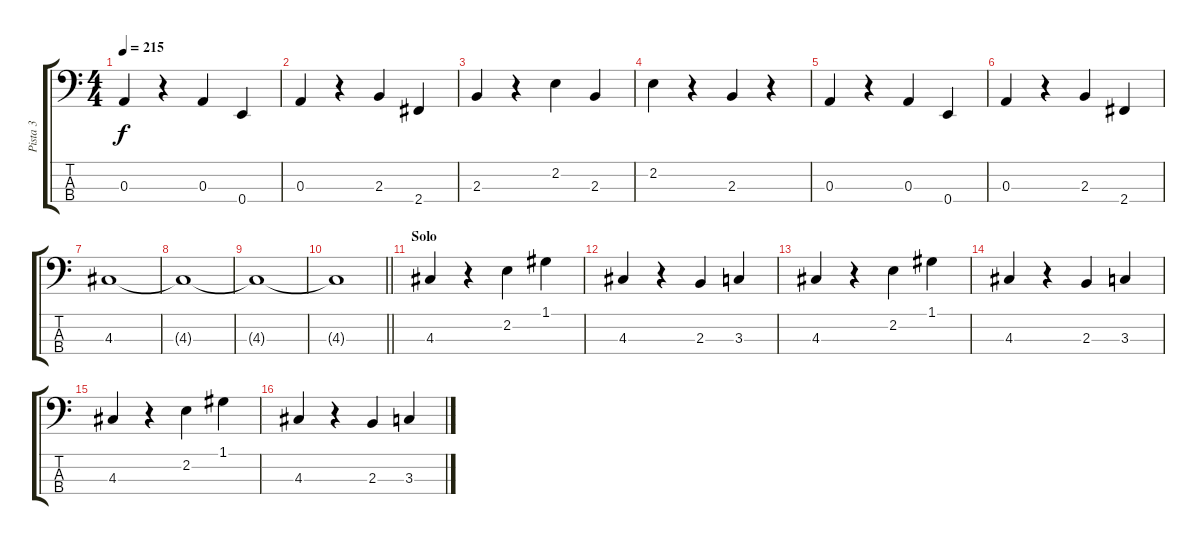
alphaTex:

\track ("Pista 3" "Pista 3") {instrument electricbassfinger}
\staff {score tabs}
\tuning (G2 D2 A1 E1) {hide}
\ts (4 4)
\tempo 215
\clef f4
\ks c
0.3.4{dy f} r.4 0.3.4 0.4.4 |
0.3.4 r.4 2.3.4 2.4.4 |
2.3.4 r.4 2.2.4 2.3.4 |
2.2.4 r.4 2.3.4 r.4 |
0.3.4 r.4 0.3.4 0.4.4 |
0.3.4 r.4 2.3.4 2.4.4 |
4.3.1 |
4.3{t}.1 |
4.3{t}.1 |
\barLineRight lightlight
4.3{t}.1 |
\section ("" "Solo")
4.3.4 r.4 2.2.4 1.1.4 |
4.3.4 r.4 2.3.4 3.3.4 |
4.3.4 r.4 2.2.4 1.1.4 |
4.3.4 r.4 2.3.4 3.3.4 |
4.3.4 r.4 2.2.4 1.1.4 |
4.3.4 r.4 2.3.4 3.3.4
